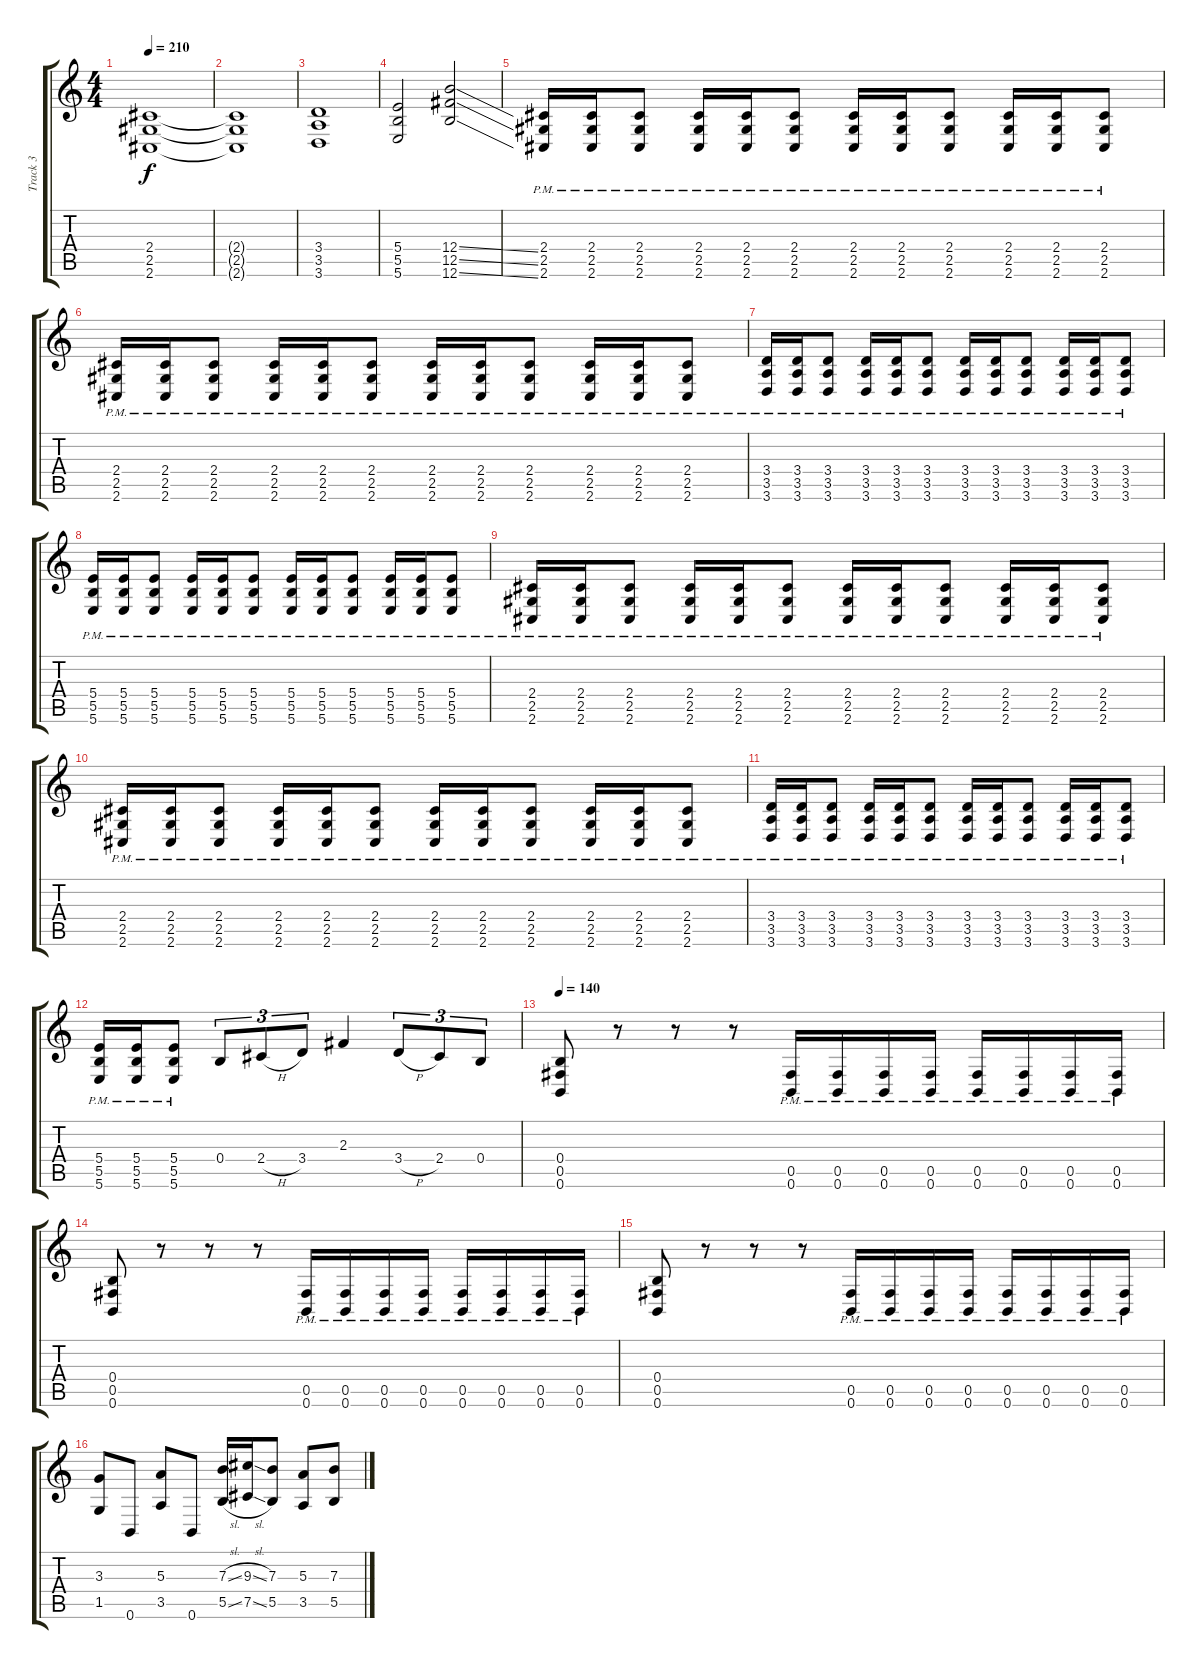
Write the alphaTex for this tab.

\track ("Track 3" "Track 3") {instrument distortionguitar}
\staff {score tabs}
\tuning (Db4 Ab3 E3 B2 Gb2 B1) {hide}
\ts (4 4)
\tempo 210
\clef g2
\ks c
(2.4 2.5 2.6).1{dy f} |
(2.4{t} 2.5{t} 2.6{t}).1 |
(3.4 3.5 3.6).1 |
(5.4 5.5 5.6).2 (12.4{ss} 12.5{ss} 12.6{ss}).2 |
(2.4{pm} 2.5{pm} 2.6{pm}).16 (2.4{pm} 2.5{pm} 2.6{pm}).16 (2.4{pm} 2.5{pm} 2.6{pm}).8 (2.4{pm} 2.5{pm} 2.6{pm}).16 (2.4{pm} 2.5{pm} 2.6{pm}).16 (2.4{pm} 2.5{pm} 2.6{pm}).8 (2.4{pm} 2.5{pm} 2.6{pm}).16 (2.4{pm} 2.5{pm} 2.6{pm}).16 (2.4{pm} 2.5{pm} 2.6{pm}).8 (2.4{pm} 2.5{pm} 2.6{pm}).16 (2.4{pm} 2.5{pm} 2.6{pm}).16 (2.4{pm} 2.5{pm} 2.6{pm}).8 |
(2.4{pm} 2.5{pm} 2.6{pm}).16 (2.4{pm} 2.5{pm} 2.6{pm}).16 (2.4{pm} 2.5{pm} 2.6{pm}).8 (2.4{pm} 2.5{pm} 2.6{pm}).16 (2.4{pm} 2.5{pm} 2.6{pm}).16 (2.4{pm} 2.5{pm} 2.6{pm}).8 (2.4{pm} 2.5{pm} 2.6{pm}).16 (2.4{pm} 2.5{pm} 2.6{pm}).16 (2.4{pm} 2.5{pm} 2.6{pm}).8 (2.4{pm} 2.5{pm} 2.6{pm}).16 (2.4{pm} 2.5{pm} 2.6{pm}).16 (2.4{pm} 2.5{pm} 2.6{pm}).8 |
(3.4{pm} 3.5{pm} 3.6{pm}).16 (3.4{pm} 3.5{pm} 3.6{pm}).16 (3.4{pm} 3.5{pm} 3.6{pm}).8 (3.4{pm} 3.5{pm} 3.6{pm}).16 (3.4{pm} 3.5{pm} 3.6{pm}).16 (3.4{pm} 3.5{pm} 3.6{pm}).8 (3.4{pm} 3.5{pm} 3.6{pm}).16 (3.4{pm} 3.5{pm} 3.6{pm}).16 (3.4{pm} 3.5{pm} 3.6{pm}).8 (3.4{pm} 3.5{pm} 3.6{pm}).16 (3.4{pm} 3.5{pm} 3.6{pm}).16 (3.4{pm} 3.5{pm} 3.6{pm}).8 |
(5.4{pm} 5.5{pm} 5.6{pm}).16 (5.4{pm} 5.5{pm} 5.6{pm}).16 (5.4{pm} 5.5{pm} 5.6{pm}).8 (5.4{pm} 5.5{pm} 5.6{pm}).16 (5.4{pm} 5.5{pm} 5.6{pm}).16 (5.4{pm} 5.5{pm} 5.6{pm}).8 (5.4{pm} 5.5{pm} 5.6{pm}).16 (5.4{pm} 5.5{pm} 5.6{pm}).16 (5.4{pm} 5.5{pm} 5.6{pm}).8 (5.4{pm} 5.5{pm} 5.6{pm}).16 (5.4{pm} 5.5{pm} 5.6{pm}).16 (5.4{pm} 5.5{pm} 5.6{pm}).8 |
(2.4{pm} 2.5{pm} 2.6{pm}).16 (2.4{pm} 2.5{pm} 2.6{pm}).16 (2.4{pm} 2.5{pm} 2.6{pm}).8 (2.4{pm} 2.5{pm} 2.6{pm}).16 (2.4{pm} 2.5{pm} 2.6{pm}).16 (2.4{pm} 2.5{pm} 2.6{pm}).8 (2.4{pm} 2.5{pm} 2.6{pm}).16 (2.4{pm} 2.5{pm} 2.6{pm}).16 (2.4{pm} 2.5{pm} 2.6{pm}).8 (2.4{pm} 2.5{pm} 2.6{pm}).16 (2.4{pm} 2.5{pm} 2.6{pm}).16 (2.4{pm} 2.5{pm} 2.6{pm}).8 |
(2.4{pm} 2.5{pm} 2.6{pm}).16 (2.4{pm} 2.5{pm} 2.6{pm}).16 (2.4{pm} 2.5{pm} 2.6{pm}).8 (2.4{pm} 2.5{pm} 2.6{pm}).16 (2.4{pm} 2.5{pm} 2.6{pm}).16 (2.4{pm} 2.5{pm} 2.6{pm}).8 (2.4{pm} 2.5{pm} 2.6{pm}).16 (2.4{pm} 2.5{pm} 2.6{pm}).16 (2.4{pm} 2.5{pm} 2.6{pm}).8 (2.4{pm} 2.5{pm} 2.6{pm}).16 (2.4{pm} 2.5{pm} 2.6{pm}).16 (2.4{pm} 2.5{pm} 2.6{pm}).8 |
(3.4{pm} 3.5{pm} 3.6{pm}).16 (3.4{pm} 3.5{pm} 3.6{pm}).16 (3.4{pm} 3.5{pm} 3.6{pm}).8 (3.4{pm} 3.5{pm} 3.6{pm}).16 (3.4{pm} 3.5{pm} 3.6{pm}).16 (3.4{pm} 3.5{pm} 3.6{pm}).8 (3.4{pm} 3.5{pm} 3.6{pm}).16 (3.4{pm} 3.5{pm} 3.6{pm}).16 (3.4{pm} 3.5{pm} 3.6{pm}).8 (3.4{pm} 3.5{pm} 3.6{pm}).16 (3.4{pm} 3.5{pm} 3.6{pm}).16 (3.4{pm} 3.5{pm} 3.6{pm}).8 |
(5.4{pm} 5.5{pm} 5.6{pm}).16 (5.4{pm} 5.5{pm} 5.6{pm}).16 (5.4{pm} 5.5{pm} 5.6{pm}).8 0.4.8{tu (3 2)} 2.4{h}.8{tu (3 2)} 3.4.8{tu (3 2)} 2.3.4 3.4{h}.8{tu (3 2)} 2.4.8{tu (3 2)} 0.4.8{tu (3 2)} |
\tempo 140
(0.4 0.5 0.6).8 r.8 r.8 r.8 (0.5{pm} 0.6{pm}).16 (0.5{pm} 0.6{pm}).16 (0.5{pm} 0.6{pm}).16 (0.5{pm} 0.6{pm}).16 (0.5{pm} 0.6{pm}).16 (0.5{pm} 0.6{pm}).16 (0.5{pm} 0.6{pm}).16 (0.5{pm} 0.6{pm}).16 |
(0.4 0.5 0.6).8 r.8 r.8 r.8 (0.5{pm} 0.6{pm}).16 (0.5{pm} 0.6{pm}).16 (0.5{pm} 0.6{pm}).16 (0.5{pm} 0.6{pm}).16 (0.5{pm} 0.6{pm}).16 (0.5{pm} 0.6{pm}).16 (0.5{pm} 0.6{pm}).16 (0.5{pm} 0.6{pm}).16 |
(0.4 0.5 0.6).8 r.8 r.8 r.8 (0.5{pm} 0.6{pm}).16 (0.5{pm} 0.6{pm}).16 (0.5{pm} 0.6{pm}).16 (0.5{pm} 0.6{pm}).16 (0.5{pm} 0.6{pm}).16 (0.5{pm} 0.6{pm}).16 (0.5{pm} 0.6{pm}).16 (0.5{pm} 0.6{pm}).16 |
(3.3 1.5).8 0.6.8 (5.3 3.5).8 0.6.8 (7.3{sl} 5.5{sl}).16 (9.3{sl} 7.5{sl}).16 (7.3 5.5).8 (5.3 3.5).8 (7.3 5.5).8
